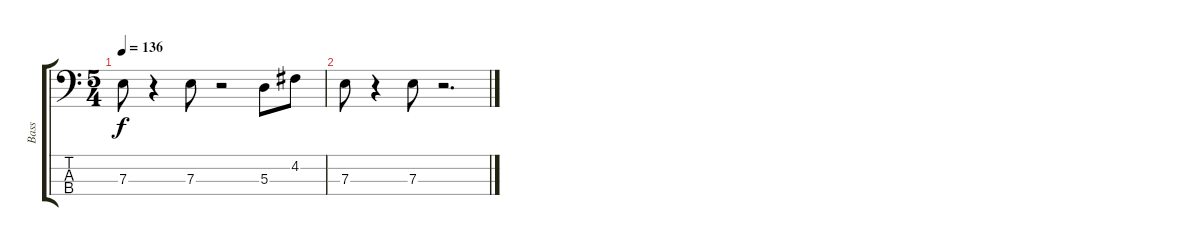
\track ("Bass" "Bass") {instrument slapbass2}
\staff {score tabs}
\tuning (G2 D2 A1 E1) {hide}
\ts (5 4)
\tempo 136
\clef f4
\ks c
7.3.8{dy f} r.4 7.3.8 r.2 5.3.8 4.2.8 |
7.3.8 r.4 7.3.8 r.2{d}
